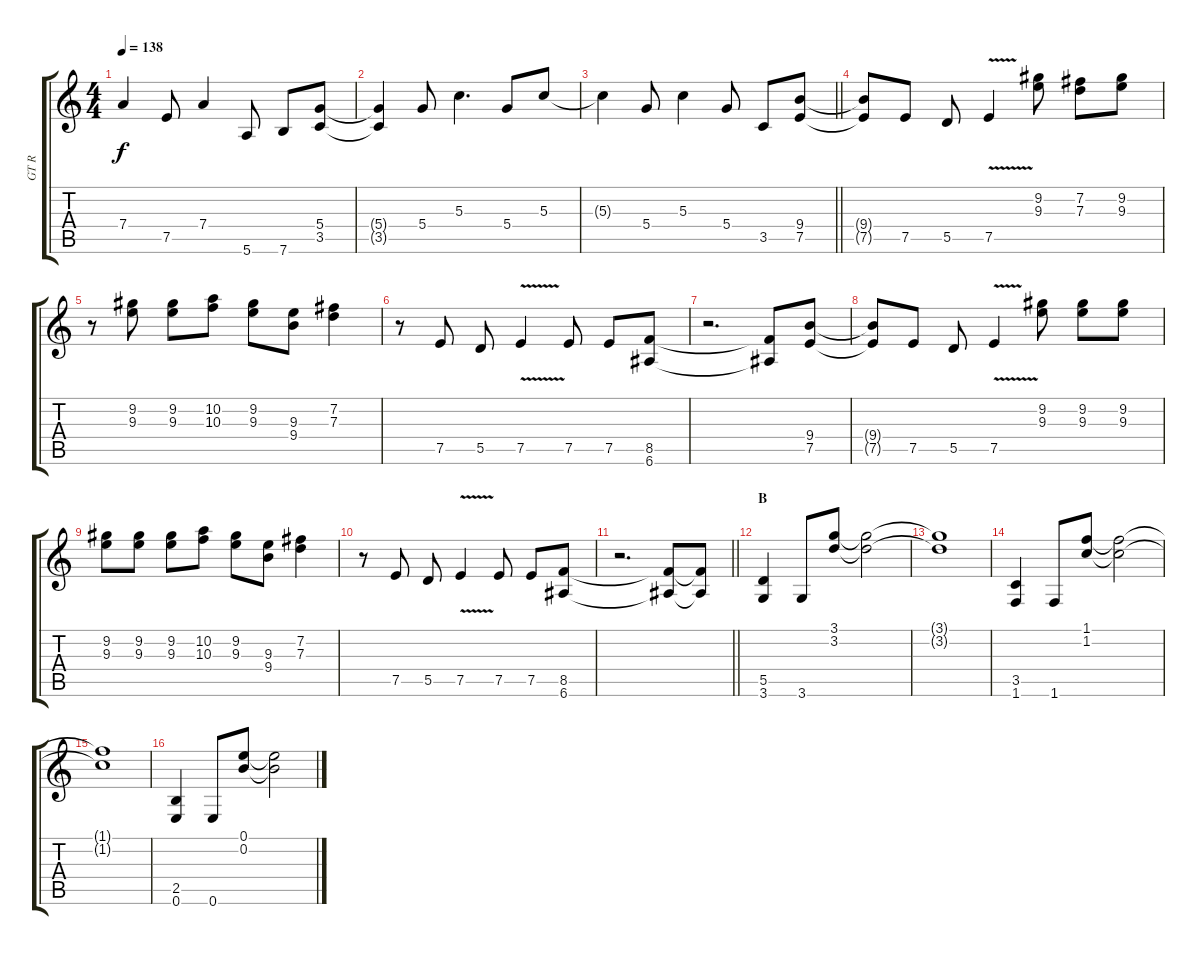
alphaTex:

\track ("GT R" "GT R") {instrument distortionguitar}
\staff {score tabs}
\tuning (E4 B3 G3 D3 A2 E2) {hide}
\ts (4 4)
\tempo 138
\clef g2
\ks c
7.4{t}.4{dy f} 7.5.8 7.4.4 5.6.8 7.6.8 (5.4 3.5).8 |
(5.4{t} 3.5{t}).4 5.4.8 5.3.4{d} 5.4.8 5.3.8 |
\barLineRight lightlight
5.3{t}.4 5.4.8 5.3.4 5.4.8 3.5.8 (9.4 7.5).8 |
(9.4{t} 7.5{t}).8 7.5.8 5.5.8 7.5{v}.4 (9.2 9.3).8 (7.2 7.3).8 (9.2 9.3).8 |
r.8 (9.2 9.3).8 (9.2 9.3).8 (10.2 10.3).8 (9.2 9.3).8 (9.3 9.4).8 (7.2 7.3).4 |
r.8 7.5.8 5.5.8 7.5{v}.4 7.5.8 7.5.8 (8.5 6.6).8 |
r.2{d} (8.5{t} 6.6{t}).8 (9.4 7.5).8 |
(9.4{t} 7.5{t}).8 7.5.8 5.5.8 7.5{v}.4 (9.2 9.3).8 (9.2 9.3).8 (9.2 9.3).8 |
(9.2 9.3).8 (9.2 9.3).8 (9.2 9.3).8 (10.2 10.3).8 (9.2 9.3).8 (9.3 9.4).8 (7.2 7.3).4 |
r.8 7.5.8 5.5.8 7.5{v}.4 7.5.8 7.5.8 (8.5 6.6).8 |
\barLineRight lightlight
r.2{d} (8.5{t} 6.6{t}).8 (8.5{t} 6.6{t}).8 |
\section ("" "B")
(5.5 3.6).4 3.6.8 (3.1 3.2).8 (3.1{t} 3.2{t}).2 |
(3.1{t} 3.2{t}).1 |
(3.5 1.6).4 1.6.8 (1.1 1.2).8 (1.1{t} 1.2{t}).2 |
(1.1{t} 1.2{t}).1 |
(2.5 0.6).4 0.6.8 (0.1 0.2).8 (0.1{t} 0.2{t}).2
